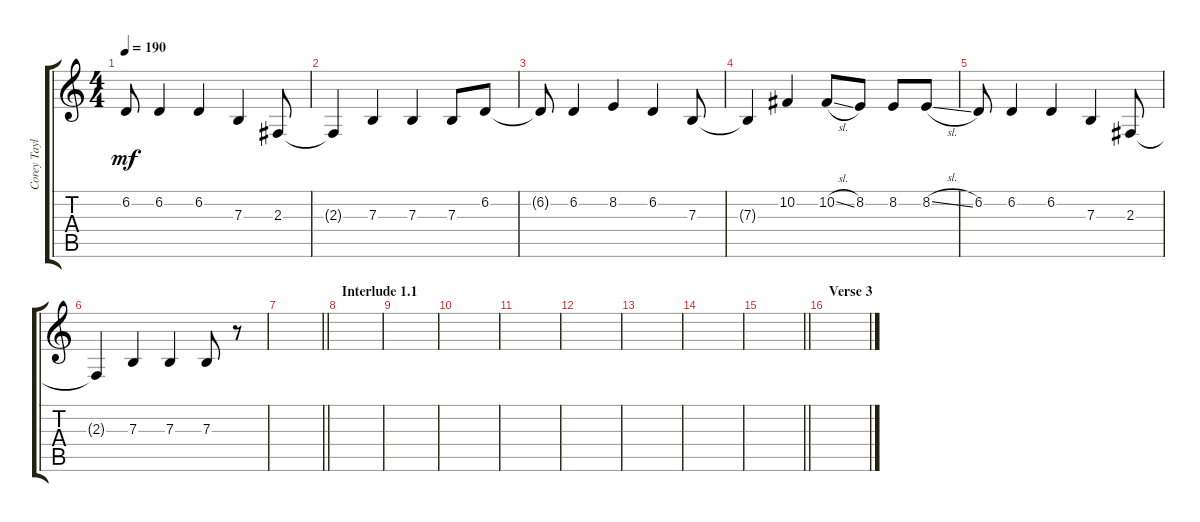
\track ("Corey Taylor" "Corey Tayl") {instrument lead2sawtooth}
\staff {score tabs}
\tuning (Db4 Ab3 E3 B2 Gb2 B1) {hide}
\ts (4 4)
\tempo 190
\clef g2
\ks c
6.2.8{dy mf} 6.2.4 6.2.4 7.3.4 2.3.8 |
2.3{t}.4 7.3.4 7.3.4 7.3.8 6.2.8 |
6.2{t}.8 6.2.4 8.2.4 6.2.4 7.3.8 |
7.3{t}.4 10.2.4 10.2{sl}.8 8.2.8 8.2.8 8.2{sl}.8 |
6.2.8 6.2.4 6.2.4 7.3.4 2.3.8 |
2.3{t}.4 7.3.4 7.3.4 7.3.8 r.8 |
\barLineRight lightlight
|
\section ("" "Interlude 1.1")
|
|
|
|
|
|
|
\barLineRight lightlight
|
\section ("" "Verse 3")
